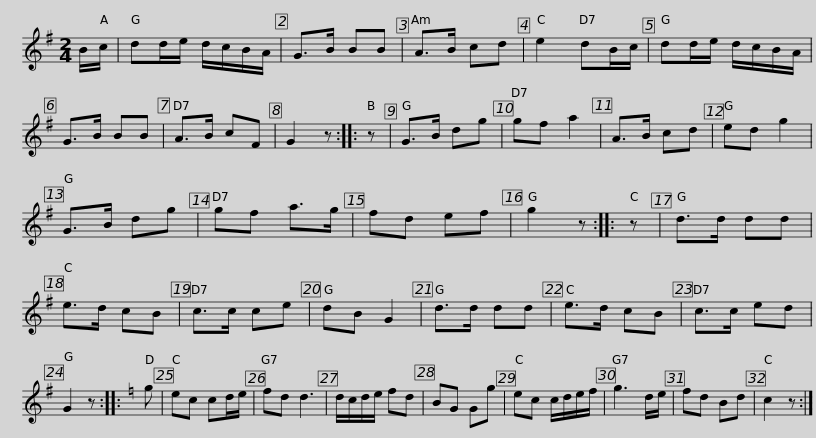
X:1
L:1/8
M:2/4
I:linebreak $
K:G
V:1 treble
V:1
 B/c/ | dd/e/ d/c/B/A/ | G>B BB | A>B cd | e2 dB/c/ | %5
 dd/e/ d/c/B/A/ | G>B BB | A>B cF | G2 z :: z |$ %10
 G>B dg | gf a2 | A>B cd | ed g2 | G>B dg | %15
 gf a>g | fd ef | g2 z :: z | d>d dd | %20
 e>d cB |$ c>c ce | dB G2 | d>d dd | e>d cB | %25
 c>c ed | G2 z ::[K:C] g | ec cd/e/ | fd d3 | %30
 d/c/d/e/ fd |$ BG Gg | ec c/d/e/f/ | g3 d/e/ | fd Bd | %35
 c2 z :| %36
